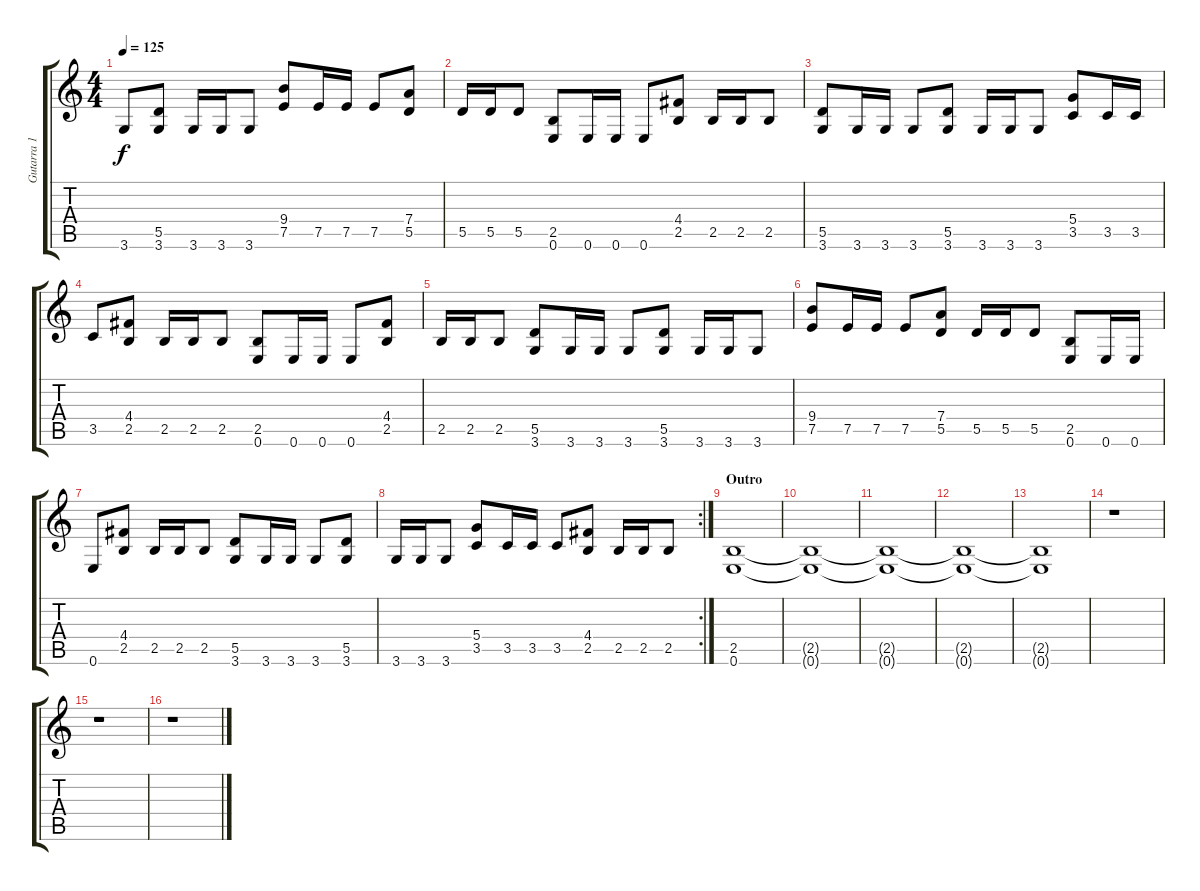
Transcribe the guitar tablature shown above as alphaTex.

\track ("Gutarra 1" "Gutarra 1") {instrument overdrivenguitar}
\staff {score tabs}
\tuning (E4 B3 G3 D3 A2 E2) {hide}
\ts (4 4)
\tempo 125
\clef g2
\ks c
3.6.8{dy f} (5.5 3.6).8 3.6.16 3.6.16 3.6.8 (9.4 7.5).8 7.5.16 7.5.16 7.5.8 (7.4 5.5).8 |
5.5.16 5.5.16 5.5.8 (2.5 0.6).8 0.6.16 0.6.16 0.6.8 (4.4 2.5).8 2.5.16 2.5.16 2.5.8 |
(5.5 3.6).8 3.6.16 3.6.16 3.6.8 (5.5 3.6).8 3.6.16 3.6.16 3.6.8 (5.4 3.5).8 3.5.16 3.5.16 |
3.5.8 (4.4 2.5).8 2.5.16 2.5.16 2.5.8 (2.5 0.6).8 0.6.16 0.6.16 0.6.8 (4.4 2.5).8 |
2.5.16 2.5.16 2.5.8 (5.5 3.6).8 3.6.16 3.6.16 3.6.8 (5.5 3.6).8 3.6.16 3.6.16 3.6.8 |
(9.4 7.5).8 7.5.16 7.5.16 7.5.8 (7.4 5.5).8 5.5.16 5.5.16 5.5.8 (2.5 0.6).8 0.6.16 0.6.16 |
0.6.8 (4.4 2.5).8 2.5.16 2.5.16 2.5.8 (5.5 3.6).8 3.6.16 3.6.16 3.6.8 (5.5 3.6).8 |
\rc 2
3.6.16 3.6.16 3.6.8 (5.4 3.5).8 3.5.16 3.5.16 3.5.8 (4.4 2.5).8 2.5.16 2.5.16 2.5.8 |
\section ("" "Outro")
(2.5 0.6).1{volume 0} |
(2.5{t} 0.6{t}).1 |
(2.5{t} 0.6{t}).1 |
(2.5{t} 0.6{t}).1 |
(2.5{t} 0.6{t}).1 |
r.1 |
r.1 |
r.1
